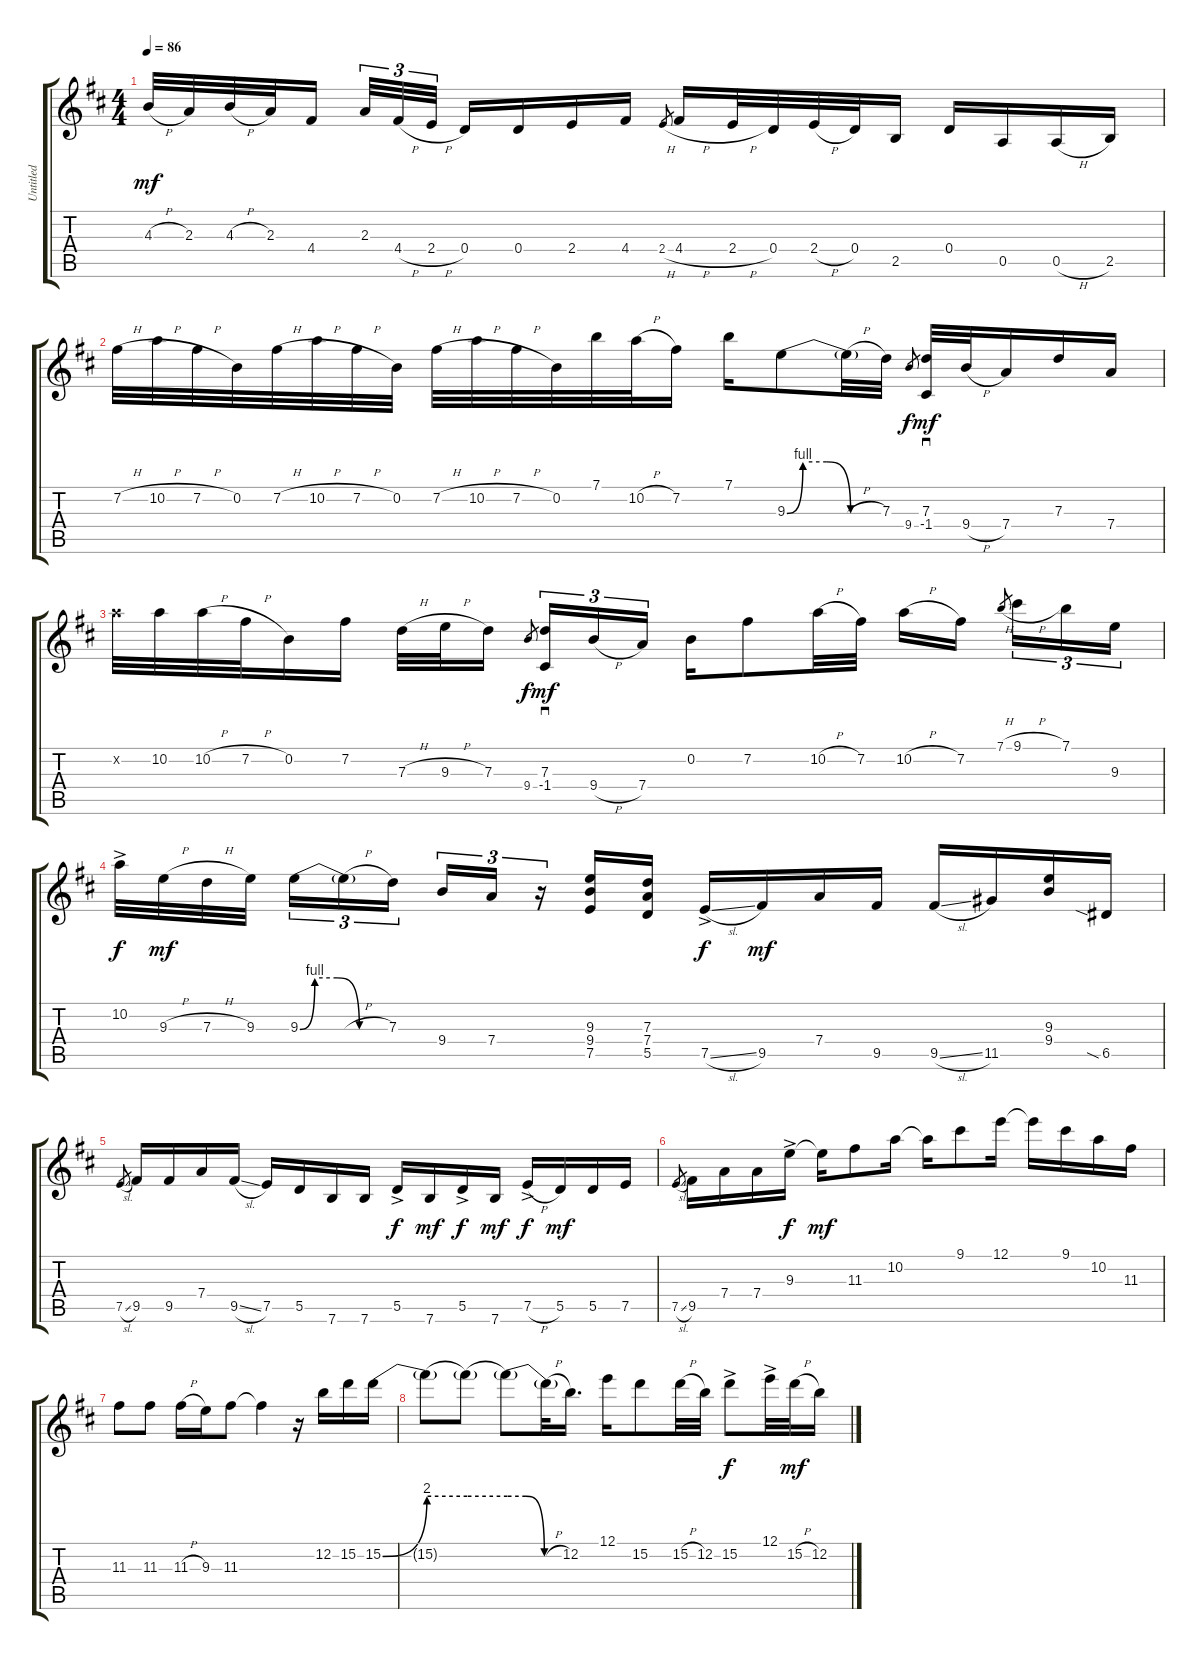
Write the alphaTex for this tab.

\track ("Untitled" "Untitled") {instrument distortionguitar}
\staff {score tabs}
\tuning (E4 B3 G3 D3 A2 E2) {hide}
\ts (4 4)
\tempo 86
\clef g2
\ks d
4.3{h}.32{dy mf} 2.3.32 4.3{h}.32 2.3.32 4.4.16{beam splitsecondary} 2.3.32{tu (3 2)} 4.4{h}.32{tu (3 2)} 2.4{h}.32{tu (3 2)} 0.4.16 0.4.16 2.4.16 4.4.16 2.4{h}.8{gr} 4.4{h}.16 2.4{h}.32 0.4.32 2.4{h}.32 0.4.32 2.5.16 0.4.16 0.5.16 0.5{h}.16 2.5.16 |
7.2{h}.32 10.2{h}.32 7.2{h}.32 0.2.32 7.2{h}.32 10.2{h}.32 7.2{h}.32 0.2.32 7.2{h}.32 10.2{h}.32 7.2{h}.32 0.2.32 7.1.32 10.2{h}.32 7.2.16 7.1.16 9.3{be (custom 0 0 10 4 25 4 40 0 60 0)}.8 9.3{h t}.32 7.3.32 9.4.8{gr dy f} (7.3 -1.4).32{sd dy mf} 9.4{h}.32 7.4.16 7.3.16 7.4.16 |
10.2{x}.32 10.2.32 10.2{h}.32 7.2{h}.32 0.2.16 7.2.16 7.3{h}.32 9.3{h}.32 7.3.16 9.4.8{gr dy f beam splitsecondary} (7.3 -1.4).16{sd tu (3 2) dy mf} 9.4{h}.16{tu (3 2)} 7.4.16{tu (3 2)} 0.2.16 7.2.8 10.2{h}.32 7.2.32 10.2{h}.16 7.2.16 7.1{h}.8{gr beam splitsecondary} 9.1{h}.16{tu (3 2)} 7.1.16{tu (3 2)} 9.3.16{tu (3 2)} |
10.2{ac}.32{dy f} 9.3{h}.32{dy mf} 7.3{h}.32 9.3.32{beam splitsecondary} 9.3{be (custom 0 0 10 4 25 4 40 0 60 0)}.16{tu (3 2)} 9.3{h t}.16{tu (3 2)} 7.3.16{tu (3 2)} 9.4.16{tu (3 2)} 7.4.16{tu (3 2)} r.16{tu (3 2)} (9.3 9.4 7.5).16 (7.3 7.4 5.5).16 7.5{sl ac}.16{dy f} 9.5.16{dy mf} 7.4.16 9.5.16 9.5{sl}.16 11.5.16 (9.3 9.4).16 6.5{sia}.16 |
7.5{sl}.8{gr} 9.5.16 9.5.16 7.4.16 9.5{sl}.16 7.5.16 5.5.16 7.6.16 7.6.16 5.5{ac}.16{dy f} 7.6.16{dy mf} 5.5{ac}.16{dy f} 7.6.16{dy mf} 7.5{h ac}.16{dy f} 5.5.16{dy mf} 5.5.16 7.5.16 |
7.5{sl}.8{gr} 9.5.16 7.4.16 7.4.16 9.3{ac}.16{dy f} 9.3{t}.16{dy mf} 11.3.8 10.2.16 10.2{t}.16 9.1.8 12.1.16 12.1{t}.16 9.1.16 10.2.16 11.3.16 |
11.3.8 11.3.8 11.3{h}.16 9.3.16 11.3.8 11.3{t}.4 r.16 12.2.16 15.2.16 15.2{be (bend 0 0 60 8)}.16 |
15.2{be (hold 0 8 60 8) t}.8 15.2{be (hold 0 8 60 8) t}.8 15.2{be (custom 0 8 20 8 40 0 60 0) t}.8 15.2{h t}.32 12.2.16{d} 12.1.16 15.2.8 15.2{h}.32 12.2.32 15.2{ac}.8{dy f} 12.1{ac}.32 15.2{h}.32{dy mf} 12.2.16
